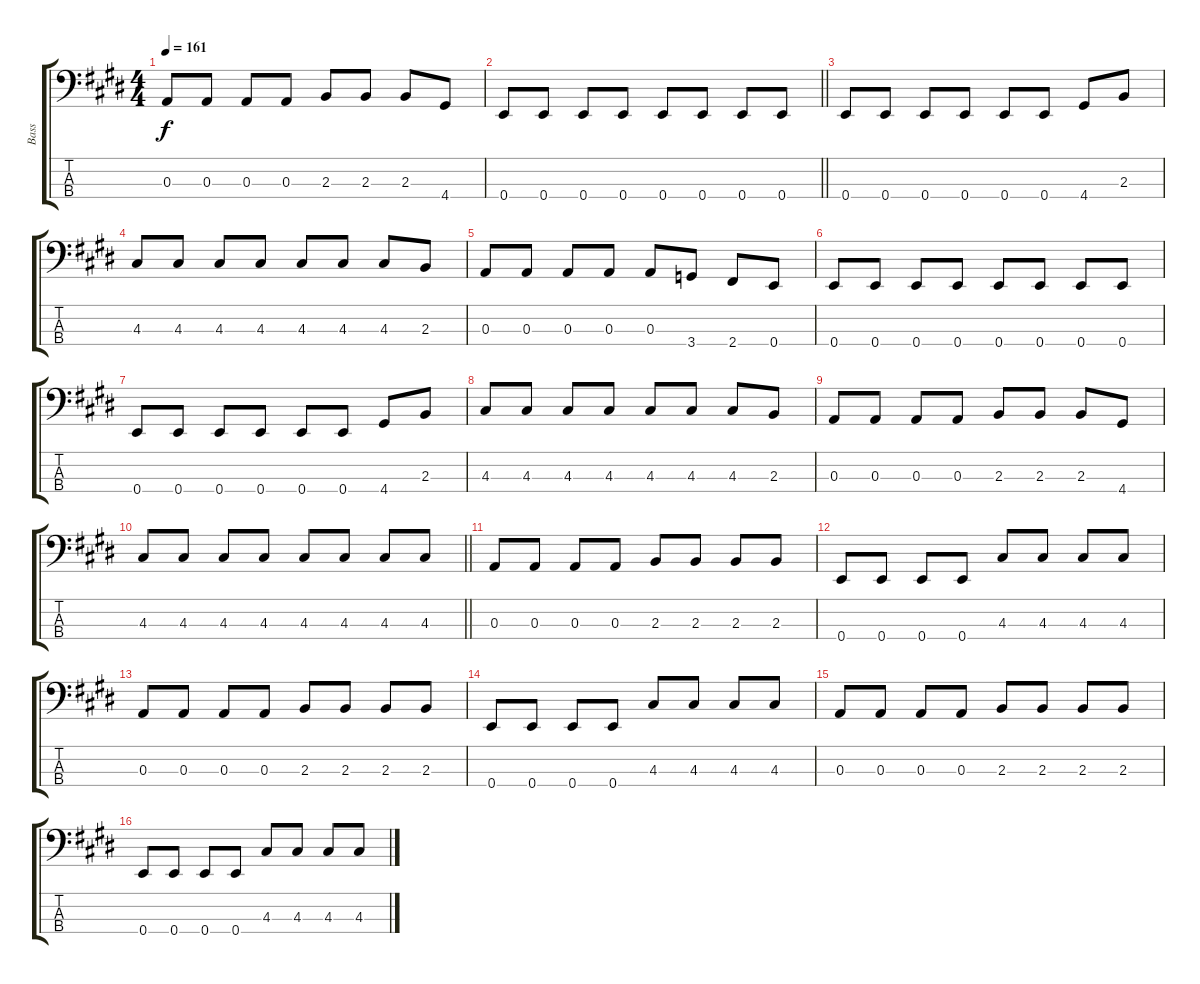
\track ("Bass" "Bass") {instrument electricbassfinger}
\staff {score tabs}
\tuning (G2 D2 A1 E1) {hide}
\ts (4 4)
\tempo 161
\clef f4
\ks e
0.3.8{dy f} 0.3.8 0.3.8 0.3.8 2.3.8 2.3.8 2.3.8 4.4.8 |
\barLineRight lightlight
0.4.8 0.4.8 0.4.8 0.4.8 0.4.8 0.4.8 0.4.8 0.4.8 |
0.4.8 0.4.8 0.4.8 0.4.8 0.4.8 0.4.8 4.4.8 2.3.8 |
4.3.8 4.3.8 4.3.8 4.3.8 4.3.8 4.3.8 4.3.8 2.3.8 |
0.3.8 0.3.8 0.3.8 0.3.8 0.3.8 3.4.8 2.4.8 0.4.8 |
0.4.8 0.4.8 0.4.8 0.4.8 0.4.8 0.4.8 0.4.8 0.4.8 |
0.4.8 0.4.8 0.4.8 0.4.8 0.4.8 0.4.8 4.4.8 2.3.8 |
4.3.8 4.3.8 4.3.8 4.3.8 4.3.8 4.3.8 4.3.8 2.3.8 |
0.3.8 0.3.8 0.3.8 0.3.8 2.3.8 2.3.8 2.3.8 4.4.8 |
\barLineRight lightlight
4.3.8 4.3.8 4.3.8 4.3.8 4.3.8 4.3.8 4.3.8 4.3.8 |
0.3.8 0.3.8 0.3.8 0.3.8 2.3.8 2.3.8 2.3.8 2.3.8 |
0.4.8 0.4.8 0.4.8 0.4.8 4.3.8 4.3.8 4.3.8 4.3.8 |
0.3.8 0.3.8 0.3.8 0.3.8 2.3.8 2.3.8 2.3.8 2.3.8 |
0.4.8 0.4.8 0.4.8 0.4.8 4.3.8 4.3.8 4.3.8 4.3.8 |
0.3.8 0.3.8 0.3.8 0.3.8 2.3.8 2.3.8 2.3.8 2.3.8 |
0.4.8 0.4.8 0.4.8 0.4.8 4.3.8 4.3.8 4.3.8 4.3.8
